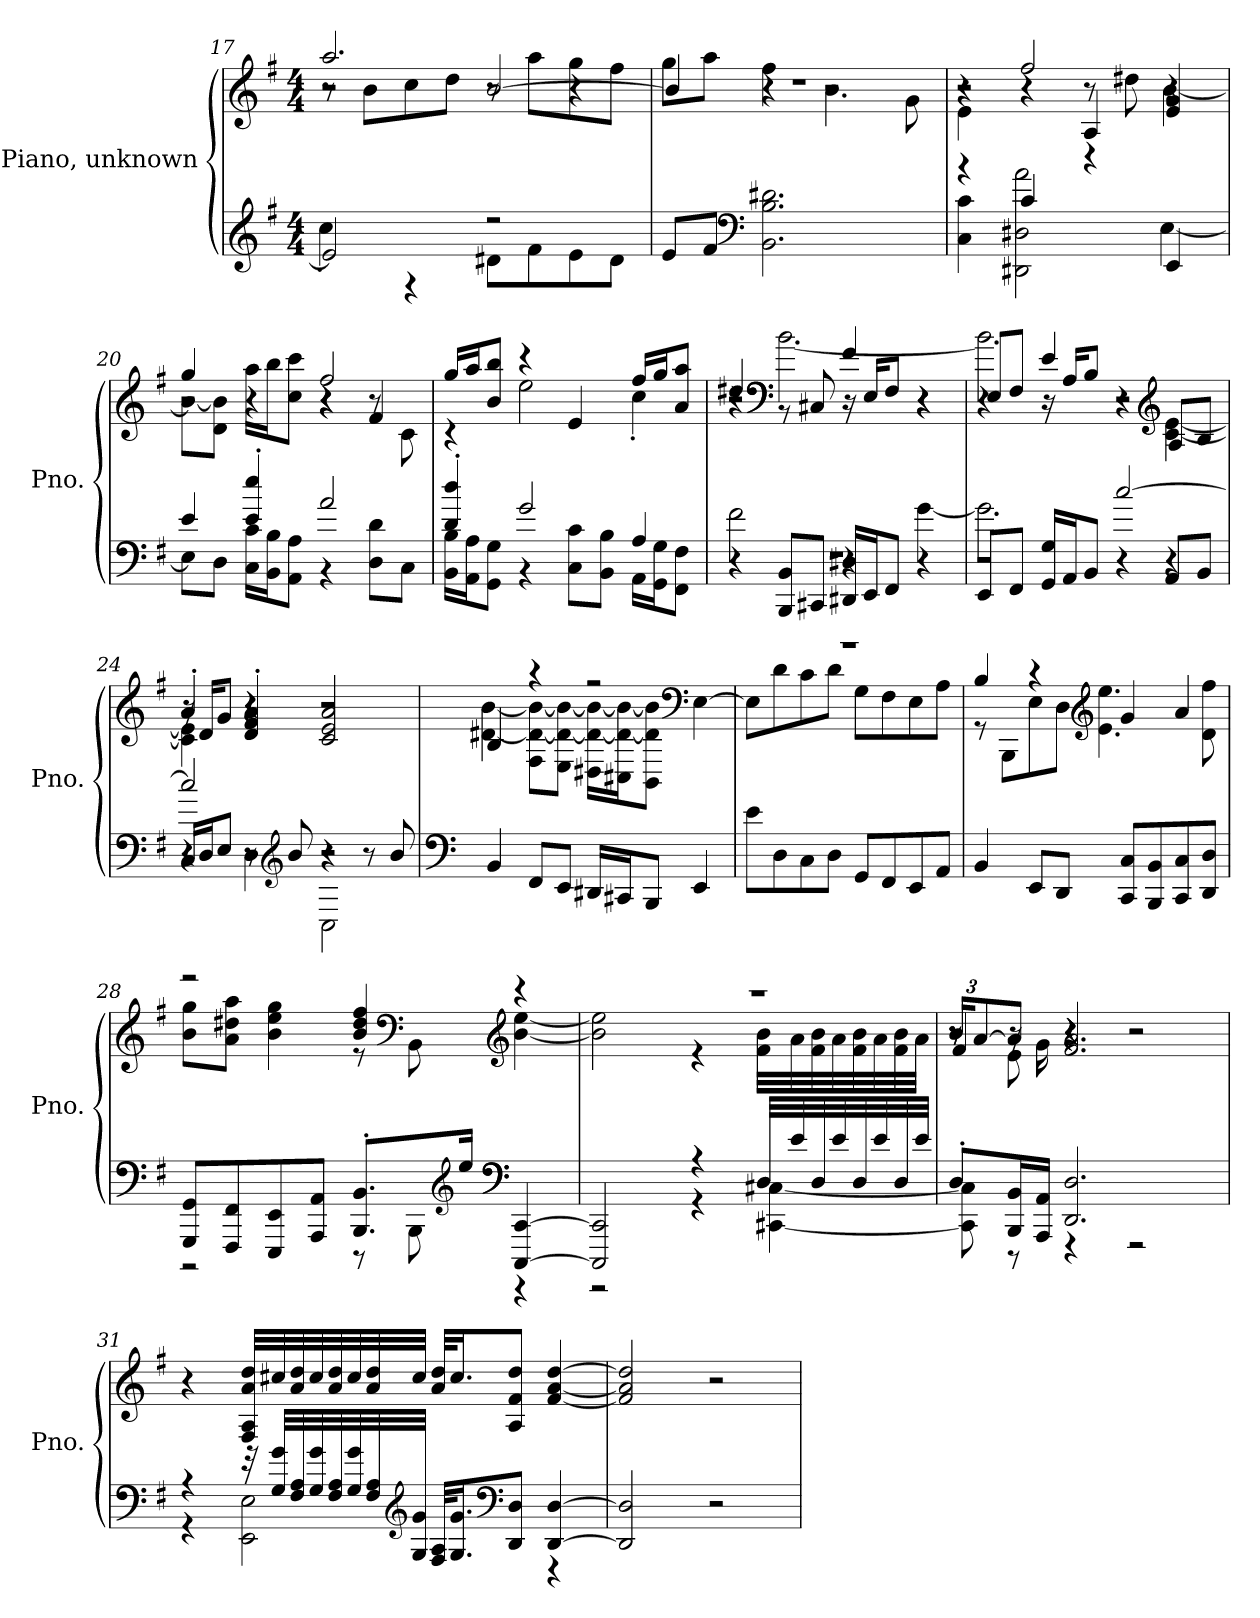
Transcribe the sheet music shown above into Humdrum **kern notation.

**kern	**kern
*part1	*part1
*staff2	*staff1
*I"Piano, unknown	*
*I'Pno.	*
*clefG2	*clefG2
*k[f#]	*k[f#]
*M4/4	*M4/4
=17	=17
*^	*^
*	*	*	*^
2e/]	4cc'\	2.aa/	8r	2r
.	.	.	8b\L	.
.	4r	.	8cc\	.
.	.	.	8dd\J	.
2r	8d#X\L	.	8r	[2b/
.	8f#\	.	8aa\L	.
.	8e\	4r	8gg\	.
.	8d#\J	.	8ff#\J	.
*v	*v	*	*	*
=18	=18	=18	=18
8e/L	1r	8gg\L	4b/]
8f#/J	.	8aa\J	.
*clefF4	*	*	*
2.BB\ 2.B\ 2.d#X\	.	4ff#\	4r
.	.	4.b\	2r
.	.	8g\	.
!!LO:PB:g=z	!!	!!
=19	=19	=19	=19
*^	*	*	*
4r	4C\ 4c\	4r	4e\	2r
4c/	2DD#X\ 2D#X\ 2a\	2ff#/	4r	.
4r	.	.	8r	4A/
.	.	.	8dd#X\	.
4EE/	[4E\	4e/ 4g/	[4b\	4r
=20	=20	=20	=20	=20
4e/	8E\L]	4gg/	8b\L_	2r
.	8D\J	.	8d\ 8b\]J	.
4e/' 4ee/'	16C\ 16c\LL	4r	16aa\LL	.
.	16BB\ 16B\J	.	16bb\J	.
.	8AA\ 8A\J	.	8cc\ 8ccc\J	.
2a/	4r	2ff#/	4r	4r
.	8D\ 8d\L	.	8r	4f#/
.	8C\J	.	8c\	.
*	*	*	*v	*v
=21	=21	=21	=21
4d/' 4dd/'	16BB\ 16B\LL	16gg/LL	4r
.	16AA\ 16A\J	16aa/J	.
.	8GG\ 8G\J	8b/ 8bb/J	.
2g/	4r	4r	2ee\
.	8C\ 8c\L	4e/	.
.	8BB\ 8B\J	.	.
4A/	16AA\LL	16ff#/LL	4cc'\
.	16GG\ 16G\J	16gg/J	.
.	8FF#\ 8F#\J	8a/ 8aa/J	.
=22	=22	=22	=22
*	*^	*	*^
1r	2f#\	4r	2r	4r	4dd#X/
*	*	*	*clefF4	*	*
.	.	8BBB/ 8BB/L	.	[2.b\	8r
.	.	8CC#X/J	.	.	8C#X/
.	4r	16DD#X/ 16D#X/LL	4f#/	.	16r
.	.	16EE/J	.	.	16E/KL
.	.	8FF#/J	.	.	8F#/J
.	[4g\	4r	4r	.	4r
!!LO:LB:g=z	!!	!!
=23	=23	=23	=23	=23	=23
2r	2.g\]	8EE/L	4r	2.b\]	8E/L
.	.	8FF#/J	.	.	8F#/J
.	.	16GG/ 16G/LL	4e/	.	16r
.	.	16AA/J	.	.	16A/KL
.	.	8BB/J	.	.	8B/J
[2cc/	.	4r	2r	.	4r
*	*	*	*clefG2	*	*
.	4r	8AA/L	.	[4c\ [4e\	8A/L
.	.	8BB/J	.	.	8B/J
=24	=24	=24	=24	=24	=24
2cc/]	4r	16C/LL	4a'/	4c\] 4e\]	16r
.	.	16D/J	.	.	16d/KL
.	.	8E/J	.	.	8g/J
.	4D\	8r	4r	4r	4d/' 4f#/' 4a/'
*clefG2	*	*	*	*	*
.	.	8b/	.	.	.
2r	2C\	4r	2r	2r	2c/ 2e/ 2a/
.	.	8r	.	.	.
.	.	8b/	.	.	.
*v	*v	*v	*	*	*
*	*v	*v	*v
=25	=25
*clefF4	*
*	*^
4BB/	4B/	[4d#X\ [4b\
8FF#/L	4r	8F#\ 8d#\_ 8b\_L
8EE/J	.	8E\ 8d#\_ 8b\_J
16DD#X/LL	2r	16D#X\ 16d#\_ 16b\_LL
16CC#X/J	.	16C#X\ 16d#\_ 16b\_J
8BBB/J	.	8BB\ 8d#\] 8b\]J
*	*clefF4	*
4EE/	.	[4E\
!!LO:LB:g=z	!!
=26	=26	=26
8e\L	1r	8E\L]
8D\	.	8d\
8C\	.	8c\
8D\J	.	8d\J
8GG/L	.	8G\L
8FF#/	.	8F#\
8EE/	.	8E\
8AA/J	.	8A\J
=27	=27	=27
4BB/	4B/	8r
.	.	8BBB\L
8EE/L	4r	8E\
8DD/J	.	8D\J
*	*clefG2	*
8CC/ 8C/L	4g/	4.e\ 4.ee\
8BBB/ 8BB/	.	.
8CC/ 8C/	4a/	.
8DD/ 8D/J	.	8d\ 8ff#\
=28	=28	=28
*^	*	*
8GGG/ 8GG/L	2r	2r	8b\ 8gg\L
8FFF#/ 8FF#/	.	.	8a\ 8dd#X\ 8aa\J
8EEE/ 8EE/	.	.	4b\ 4ee\ 4gg\
8AAA/ 8AA/J	.	.	.
8.BBB/' 8.BB/'L	8r	4b/ 4dd#/ 4ff#/	8r
*	*	*clefF4	*
.	8BBB\	.	8BB\
*clefG2	*	*	*
16ee/Jk	.	.	.
*clefF4	*	*clefG2	*
[4CCC/ [4CC/	4r	4r	[4b\ [4ee\
!!LO:LB:g=z	!!
=29	=29	=29	=29
2CCC/] 2CC/]	2r	1r	2b\] 2ee\]
4r	4r	.	4r
32D/LLL	[4CC#X\ [4C#X\	.	32f#\ 32b\LLL
32e/	.	.	32a\
32D/	.	.	32f#\ 32b\
32e/	.	.	32a\
32D/	.	.	32f#\ 32b\
32e/	.	.	32a\
32D/	.	.	32f#\ 32b\
32e/JJJ	.	.	32a\JJJ
*	*	*v	*v
=30	=30	=30
*	*	*Xbrackettup
*	*	*^
*	*	*	*^
*	*	*	*	*^
8D'/L	8CC#\] 8C#\]	24b/KL	8r	4f#/	8r
.	.	[12a/	.	.	.
16BBB/ 16BB/L	8r	8a/J]	16r	.	8e\
16AAA/ 16AA/JJ	.	.	16g\	.	.
2.DD/ 2.D/	4r	2.f#/ 2.a/	4r	4r	4r
.	2r	.	2r	2r	2r
*	*	*v	*v	*v	*v
=31	=31	=31
4r	4r	4r
32r	2EE\ 2E\	32F#/ 32A/ 32a/ 32dd/LLL
32G/ 32g/LLL	.	32cc#X/
32F#/ 32A/	.	32a/ 32dd/
32G/ 32g/	.	32cc#/
32F#/ 32A/	.	32a/ 32dd/
32G/ 32g/	.	32cc#/
32F#/ 32A/	.	32a/ 32dd/
*clefG2	*	*
32G/ 32g/JJJ	.	32cc#/JJJ
32F#/ 32A/KLL	.	32a/ 32dd/KLL
16.G/ 16.g/J	.	16.cc#/J
*clefF4	*	*
8DD/ 8D/J	.	8A/ 8f#/ 8dd/J
[4DD/ [4D/	4r	[4f#/ [4a/ [4dd/
*v	*v	*
=32	=32
2DD/] 2D/]	2f#/] 2a/] 2dd/]
2r	2r
=	=
*-	*-
